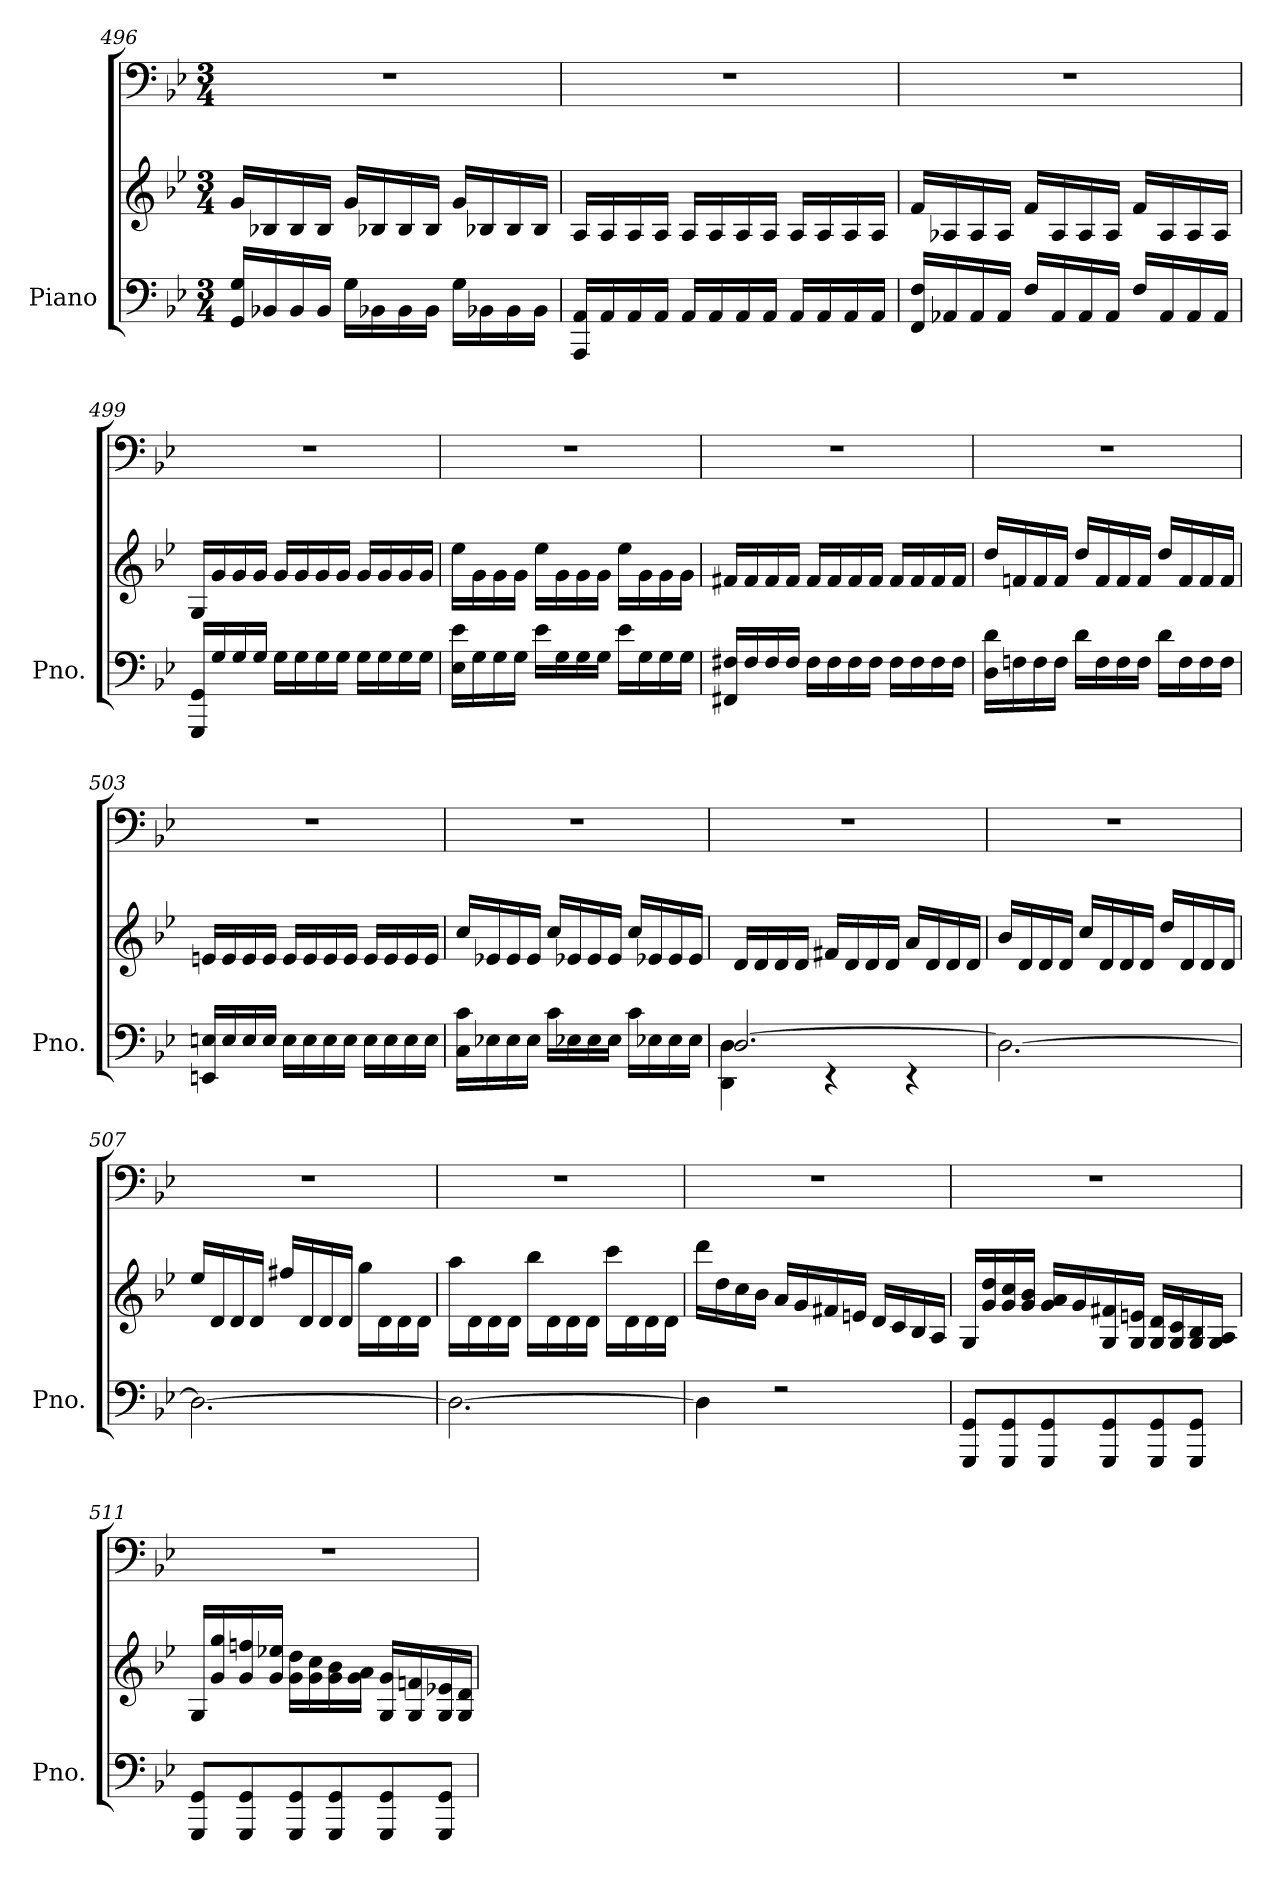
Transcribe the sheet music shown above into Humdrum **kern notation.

**kern	**kern	**kern
*part1	*part1	*part1
*staff3	*staff2	*staff1
*I"Piano	*	*
*I'Pno.	*	*
*clefF4	*clefG2	*clefF4
*k[b-e-]	*k[b-e-]	*k[b-e-]
*M3/4	*M3/4	*M3/4
=496	=496	=496
*^	*	*
16GG/ 16G/LL	2.ryy	16g/LL	2.r
16BB-X/	.	16B-X/	.
16BB-/	.	16B-/	.
16BB-/JJ	.	16B-/JJ	.
16G\LL	.	16g/LL	.
16BB-X\	.	16B-X/	.
16BB-\	.	16B-/	.
16BB-\JJ	.	16B-/JJ	.
16G\LL	.	16g/LL	.
16BB-X\	.	16B-X/	.
16BB-\	.	16B-/	.
16BB-\JJ	.	16B-/JJ	.
!!LO:LB:g=z
=497	=497	=497	=497
16AAA/ 16AA/LL	2.ryy	16A/LL	2.r
16AA/	.	16A/	.
16AA/	.	16A/	.
16AA/JJ	.	16A/JJ	.
16AA/LL	.	16A/LL	.
16AA/	.	16A/	.
16AA/	.	16A/	.
16AA/JJ	.	16A/JJ	.
16AA/LL	.	16A/LL	.
16AA/	.	16A/	.
16AA/	.	16A/	.
16AA/JJ	.	16A/JJ	.
!!LO:LB:g=z
=498	=498	=498	=498
16FF/ 16F/LL	2.ryy	16f/LL	2.r
16AA-X/	.	16A-X/	.
16AA-/	.	16A-/	.
16AA-/JJ	.	16A-/JJ	.
16F/LL	.	16f/LL	.
16AA-/	.	16A-/	.
16AA-/	.	16A-/	.
16AA-/JJ	.	16A-/JJ	.
16F/LL	.	16f/LL	.
16AA-/	.	16A-/	.
16AA-/	.	16A-/	.
16AA-/JJ	.	16A-/JJ	.
=499	=499	=499	=499
16GGG/ 16GG/LL	2.ryy	16G/LL	2.r
16G/	.	16g/	.
16G/	.	16g/	.
16G/JJ	.	16g/JJ	.
16G\LL	.	16g/LL	.
16G\	.	16g/	.
16G\	.	16g/	.
16G\JJ	.	16g/JJ	.
16G\LL	.	16g/LL	.
16G\	.	16g/	.
16G\	.	16g/	.
16G\JJ	.	16g/JJ	.
=500	=500	=500	=500
16E-\ 16e-\LL	2.ryy	16ee-\LL	2.r
16G\	.	16g\	.
16G\	.	16g\	.
16G\JJ	.	16g\JJ	.
16e-\LL	.	16ee-\LL	.
16G\	.	16g\	.
16G\	.	16g\	.
16G\JJ	.	16g\JJ	.
16e-\LL	.	16ee-\LL	.
16G\	.	16g\	.
16G\	.	16g\	.
16G\JJ	.	16g\JJ	.
!!LO:LB:g=z
=501	=501	=501	=501
16FF#X/ 16F#X/LL	2.ryy	16f#X/LL	2.r
16F#/	.	16f#/	.
16F#/	.	16f#/	.
16F#/JJ	.	16f#/JJ	.
16F#\LL	.	16f#/LL	.
16F#\	.	16f#/	.
16F#\	.	16f#/	.
16F#\JJ	.	16f#/JJ	.
16F#\LL	.	16f#/LL	.
16F#\	.	16f#/	.
16F#\	.	16f#/	.
16F#\JJ	.	16f#/JJ	.
!!LO:PB:g=z
=502	=502	=502	=502
16D\ 16d\LL	2.ryy	16dd/LL	2.r
16Fn\	.	16fn/	.
16F\	.	16f/	.
16F\JJ	.	16f/JJ	.
16d\LL	.	16dd/LL	.
16F\	.	16f/	.
16F\	.	16f/	.
16F\JJ	.	16f/JJ	.
16d\LL	.	16dd/LL	.
16F\	.	16f/	.
16F\	.	16f/	.
16F\JJ	.	16f/JJ	.
=503	=503	=503	=503
16EEn/ 16En/LL	2.ryy	16en/LL	2.r
16E/	.	16e/	.
16E/	.	16e/	.
16E/JJ	.	16e/JJ	.
16E\LL	.	16e/LL	.
16E\	.	16e/	.
16E\	.	16e/	.
16E\JJ	.	16e/JJ	.
16E\LL	.	16e/LL	.
16E\	.	16e/	.
16E\	.	16e/	.
16E\JJ	.	16e/JJ	.
=504	=504	=504	=504
16C\ 16c\LL	2.ryy	16cc/LL	2.r
16E-X\	.	16e-X/	.
16E-\	.	16e-/	.
16E-\JJ	.	16e-/JJ	.
16c\LL	.	16cc/LL	.
16E-X\	.	16e-X/	.
16E-\	.	16e-/	.
16E-\JJ	.	16e-/JJ	.
16c\LL	.	16cc/LL	.
16E-X\	.	16e-X/	.
16E-\	.	16e-/	.
16E-\JJ	.	16e-/JJ	.
!!LO:LB:g=z
=505	=505	=505	=505
[2.D/	4DD\ 4D\	16d/LL	2.r
.	.	16d/	.
.	.	16d/	.
.	.	16d/JJ	.
.	4r	16f#X/LL	.
.	.	16d/	.
.	.	16d/	.
.	.	16d/JJ	.
.	4r	16a/LL	.
.	.	16d/	.
.	.	16d/	.
.	.	16d/JJ	.
!!LO:LB:g=z
=506	=506	=506	=506
2.D\_	2.ryy	16b-/LL	2.r
.	.	16d/	.
.	.	16d/	.
.	.	16d/JJ	.
.	.	16cc/LL	.
.	.	16d/	.
.	.	16d/	.
.	.	16d/JJ	.
.	.	16dd/LL	.
.	.	16d/	.
.	.	16d/	.
.	.	16d/JJ	.
=507	=507	=507	=507
2.D\_	2.ryy	16ee-/LL	2.r
.	.	16d/	.
.	.	16d/	.
.	.	16d/JJ	.
.	.	16ff#X/LL	.
.	.	16d/	.
.	.	16d/	.
.	.	16d/JJ	.
.	.	16gg\LL	.
.	.	16d\	.
.	.	16d\	.
.	.	16d\JJ	.
=508	=508	=508	=508
2.D\_	2.ryy	16aa\LL	2.r
.	.	16d\	.
.	.	16d\	.
.	.	16d\JJ	.
.	.	16bb-\LL	.
.	.	16d\	.
.	.	16d\	.
.	.	16d\JJ	.
.	.	16ccc\LL	.
.	.	16d\	.
.	.	16d\	.
.	.	16d\JJ	.
!!LO:LB:g=z
=509	=509	=509	=509
4D\]	2.ryy	16ddd\LL	2.r
.	.	16dd\	.
.	.	16cc\	.
.	.	16b-\JJ	.
2r	.	16a/LL	.
.	.	16g/	.
.	.	16f#X/	.
.	.	16en/JJ	.
.	.	16d/LL	.
.	.	16c/	.
.	.	16B-/	.
.	.	16A/JJ	.
!!LO:PB:g=z
=510	=510	=510	=510
8GGG/ 8GG/L	2.ryy	16G/LL	2.r
.	.	16g/ 16dd/	.
8GGG/ 8GG/	.	16g/ 16cc/	.
.	.	16g/ 16b-/JJ	.
8GGG/ 8GG/	.	16g/ 16a/LL	.
.	.	16g/	.
8GGG/ 8GG/	.	16G/ 16f#X/	.
.	.	16G/ 16en/JJ	.
8GGG/ 8GG/	.	16G/ 16d/LL	.
.	.	16G/ 16c/	.
8GGG/ 8GG/J	.	16G/ 16B-/	.
.	.	16G/ 16A/JJ	.
=511	=511	=511	=511
8GGG/ 8GG/L	2.ryy	16G/LL	2.r
.	.	16g/ 16gg/	.
8GGG/ 8GG/	.	16g/ 16ffn/	.
.	.	16g/ 16ee-X/JJ	.
8GGG/ 8GG/	.	16g\ 16dd\LL	.
.	.	16g\ 16cc\	.
8GGG/ 8GG/	.	16g\ 16b-\	.
.	.	16g\ 16a\JJ	.
8GGG/ 8GG/	.	16G/ 16g/LL	.
.	.	16G/ 16fn/	.
8GGG/ 8GG/J	.	16G/ 16e-X/	.
.	.	16G/ 16d/JJ	.
*v	*v	*	*
=	=	=
*-	*-	*-
